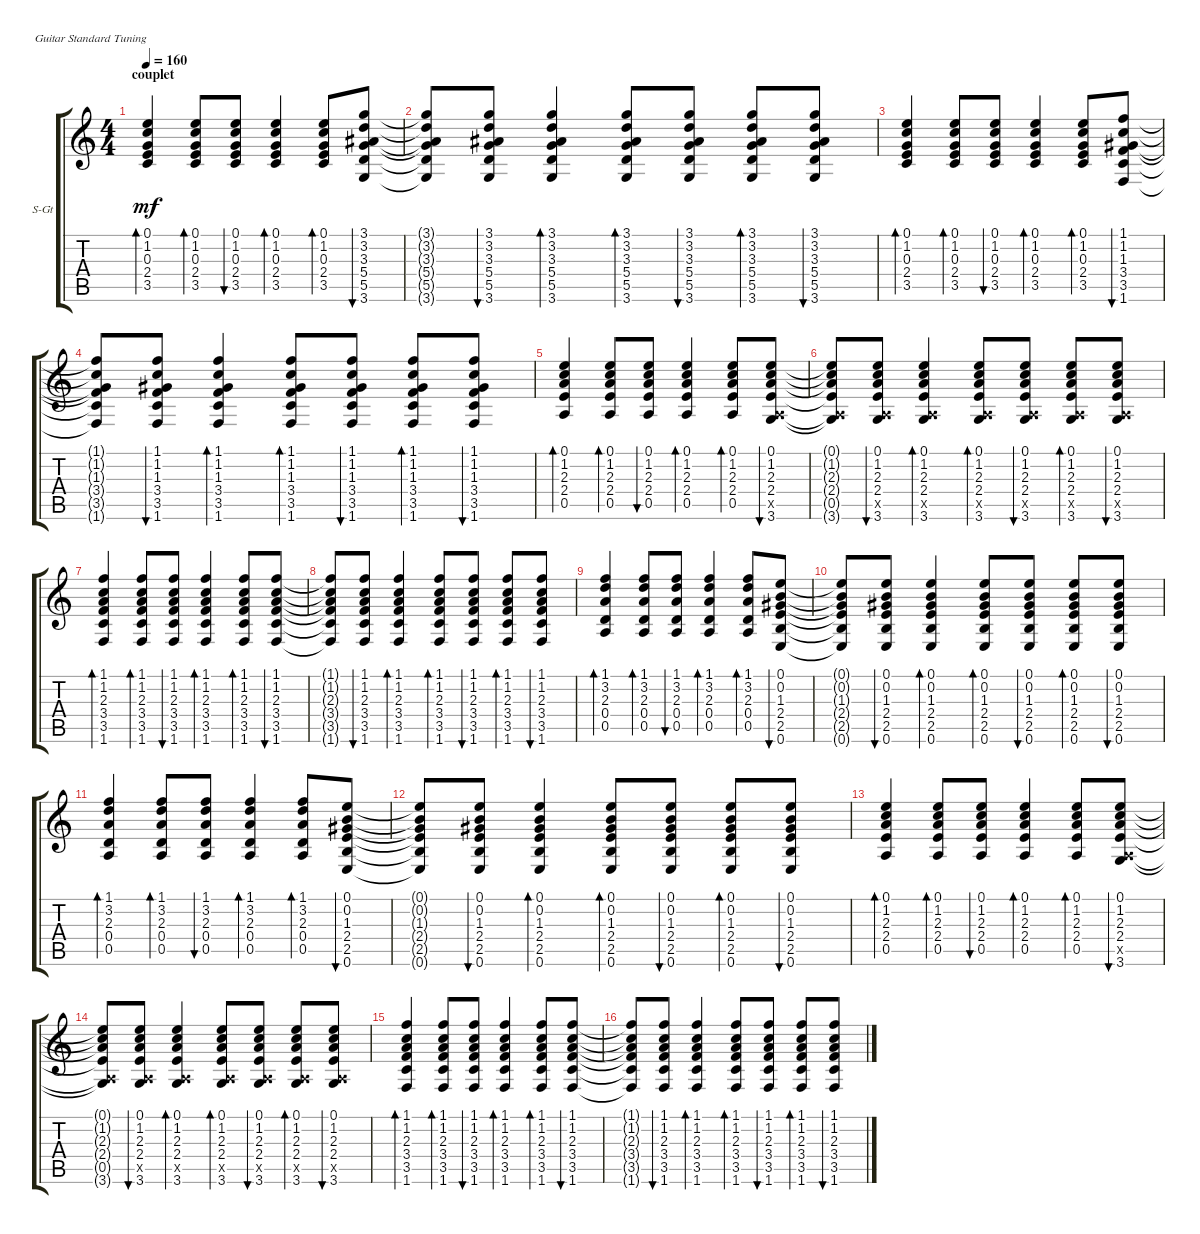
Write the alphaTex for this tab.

\defaultSystemsLayout 4
\bracketExtendMode groupsimilarinstruments
\firstSystemTrackNameOrientation horizontal
\otherSystemsTrackNameOrientation horizontal
\track ("Steel Guitar" "S-Gt") {instrument acousticguitarsteel}
\staff {score tabs}
\tuning (E4 B3 G3 D3 A2 E2)
\ts (4 4)
\section ("" "couplet")
\tempo 160
\clef g2
\ks aminor
(0.1 1.2 0.3 2.4 3.5).4{bd 30 dy mf} (0.1 1.2 0.3 2.4 3.5).8{bd 30} (0.1 1.2 0.3 2.4 3.5).8{bu 30} (0.1 1.2 0.3 2.4 3.5).4{bd 30} (0.1 1.2 0.3 2.4 3.5).8{bd 30} (3.1 3.2 3.3 5.4 5.5 3.6).8{bu 30} |
(3.1{t} 3.2{t} 3.3{t} 5.4{t} 5.5{t} 3.6{t}).8 (3.1 3.2 3.3 5.4 5.5 3.6).8{bu 30} (3.1 3.2 3.3 5.4 5.5 3.6).4{bd 30} (3.1 3.2 3.3 5.4 5.5 3.6).8{bd 30} (3.1 3.2 3.3 5.4 5.5 3.6).8{bu 30} (3.1 3.2 3.3 5.4 5.5 3.6).8{bd 30} (3.1 3.2 3.3 5.4 5.5 3.6).8{bu 30} |
(0.1 1.2 0.3 2.4 3.5).4{bd 30} (0.1 1.2 0.3 2.4 3.5).8{bd 30} (0.1 1.2 0.3 2.4 3.5).8{bu 30} (0.1 1.2 0.3 2.4 3.5).4{bd 30} (0.1 1.2 0.3 2.4 3.5).8{bd 30} (1.1 1.2 1.3 3.4 3.5 1.6).8{bu 30} |
(1.1{t} 1.2{t} 1.3{t} 3.4{t} 3.5{t} 1.6{t}).8 (1.1 1.2 1.3 3.4 3.5 1.6).8{bu 30} (1.1 1.2 1.3 3.4 3.5 1.6).4{bd 30} (1.1 1.2 1.3 3.4 3.5 1.6).8{bd 30} (1.1 1.2 1.3 3.4 3.5 1.6).8{bu 30} (1.1 1.2 1.3 3.4 3.5 1.6).8{bd 30} (1.1 1.2 1.3 3.4 3.5 1.6).8{bu 30} |
(0.1 1.2 2.3 2.4 0.5).4{bd 30} (0.1 1.2 2.3 2.4 0.5).8{bd 30} (0.1 1.2 2.3 2.4 0.5).8{bu 30} (0.1 1.2 2.3 2.4 0.5).4{bd 30} (0.1 1.2 2.3 2.4 0.5).8{bd 30} (0.1 1.2 2.3 2.4 0.5{x} 3.6).8{bu 30} |
(0.1{t} 1.2{t} 2.3{t} 2.4{t} 0.5{x t} 3.6{t}).8 (0.1 1.2 2.3 2.4 0.5{x} 3.6).8{bu 30} (0.1 1.2 2.3 2.4 0.5{x} 3.6).4{bd 30} (0.1 1.2 2.3 2.4 0.5{x} 3.6).8{bd 30} (0.1 1.2 2.3 2.4 0.5{x} 3.6).8{bu 30} (0.1 1.2 2.3 2.4 0.5{x} 3.6).8{bd 30} (0.1 1.2 2.3 2.4 0.5{x} 3.6).8{bu 30} |
(1.1 1.2 2.3 3.4 3.5 1.6).4{bd 30} (1.1 1.2 2.3 3.4 3.5 1.6).8{bd 30} (1.1 1.2 2.3 3.4 3.5 1.6).8{bu 30} (1.1 1.2 2.3 3.4 3.5 1.6).4{bd 30} (1.1 1.2 2.3 3.4 3.5 1.6).8{bd 30} (1.1 1.2 2.3 3.4 3.5 1.6).8{bu 30} |
(1.1{t} 1.2{t} 2.3{t} 3.4{t} 3.5{t} 1.6{t}).8 (1.1 1.2 2.3 3.4 3.5 1.6).8{bu 30} (1.1 1.2 2.3 3.4 3.5 1.6).4{bd 30} (1.1 1.2 2.3 3.4 3.5 1.6).8{bd 30} (1.1 1.2 2.3 3.4 3.5 1.6).8{bu 30} (1.1 1.2 2.3 3.4 3.5 1.6).8{bd 30} (1.1 1.2 2.3 3.4 3.5 1.6).8{bu 30} |
(1.1 3.2 2.3 0.4 0.5).4{bd 30} (1.1 3.2 2.3 0.4 0.5).8{bd 30} (1.1 3.2 2.3 0.4 0.5).8{bu 30} (1.1 3.2 2.3 0.4 0.5).4{bd 30} (1.1 3.2 2.3 0.4 0.5).8{bd 30} (0.1 0.2 1.3 2.4 2.5 0.6).8{bu 30} |
(0.1{t} 0.2{t} 1.3{t} 2.4{t} 2.5{t} 0.6{t}).8 (0.1 0.2 1.3 2.4 2.5 0.6).8{bu 30} (0.1 0.2 1.3 2.4 2.5 0.6).4{bd 30} (0.1 0.2 1.3 2.4 2.5 0.6).8{bd 30} (0.1 0.2 1.3 2.4 2.5 0.6).8{bu 30} (0.1 0.2 1.3 2.4 2.5 0.6).8{bd 30} (0.1 0.2 1.3 2.4 2.5 0.6).8{bu 30} |
(1.1 3.2 2.3 0.4 0.5).4{bd 30} (1.1 3.2 2.3 0.4 0.5).8{bd 30} (1.1 3.2 2.3 0.4 0.5).8{bu 30} (1.1 3.2 2.3 0.4 0.5).4{bd 30} (1.1 3.2 2.3 0.4 0.5).8{bd 30} (0.1 0.2 1.3 2.4 2.5 0.6).8{bu 30} |
(0.1{t} 0.2{t} 1.3{t} 2.4{t} 2.5{t} 0.6{t}).8 (0.1 0.2 1.3 2.4 2.5 0.6).8{bu 30} (0.1 0.2 1.3 2.4 2.5 0.6).4{bd 30} (0.1 0.2 1.3 2.4 2.5 0.6).8{bd 30} (0.1 0.2 1.3 2.4 2.5 0.6).8{bu 30} (0.1 0.2 1.3 2.4 2.5 0.6).8{bd 30} (0.1 0.2 1.3 2.4 2.5 0.6).8{bu 30} |
(0.1 1.2 2.3 2.4 0.5).4{bd 30} (0.1 1.2 2.3 2.4 0.5).8{bd 30} (0.1 1.2 2.3 2.4 0.5).8{bu 30} (0.1 1.2 2.3 2.4 0.5).4{bd 30} (0.1 1.2 2.3 2.4 0.5).8{bd 30} (0.1 1.2 2.3 2.4 0.5{x} 3.6).8{bu 30} |
(0.1{t} 1.2{t} 2.3{t} 2.4{t} 0.5{x t} 3.6{t}).8 (0.1 1.2 2.3 2.4 0.5{x} 3.6).8{bu 30} (0.1 1.2 2.3 2.4 0.5{x} 3.6).4{bd 30} (0.1 1.2 2.3 2.4 0.5{x} 3.6).8{bd 30} (0.1 1.2 2.3 2.4 0.5{x} 3.6).8{bu 30} (0.1 1.2 2.3 2.4 0.5{x} 3.6).8{bd 30} (0.1 1.2 2.3 2.4 0.5{x} 3.6).8{bu 30} |
(1.1 1.2 2.3 3.4 3.5 1.6).4{bd 30} (1.1 1.2 2.3 3.4 3.5 1.6).8{bd 30} (1.1 1.2 2.3 3.4 3.5 1.6).8{bu 30} (1.1 1.2 2.3 3.4 3.5 1.6).4{bd 30} (1.1 1.2 2.3 3.4 3.5 1.6).8{bd 30} (1.1 1.2 2.3 3.4 3.5 1.6).8{bu 30} |
(1.1{t} 1.2{t} 2.3{t} 3.4{t} 3.5{t} 1.6{t}).8 (1.1 1.2 2.3 3.4 3.5 1.6).8{bu 30} (1.1 1.2 2.3 3.4 3.5 1.6).4{bd 30} (1.1 1.2 2.3 3.4 3.5 1.6).8{bd 30} (1.1 1.2 2.3 3.4 3.5 1.6).8{bu 30} (1.1 1.2 2.3 3.4 3.5 1.6).8{bd 30} (1.1 1.2 2.3 3.4 3.5 1.6).8{bu 30}
